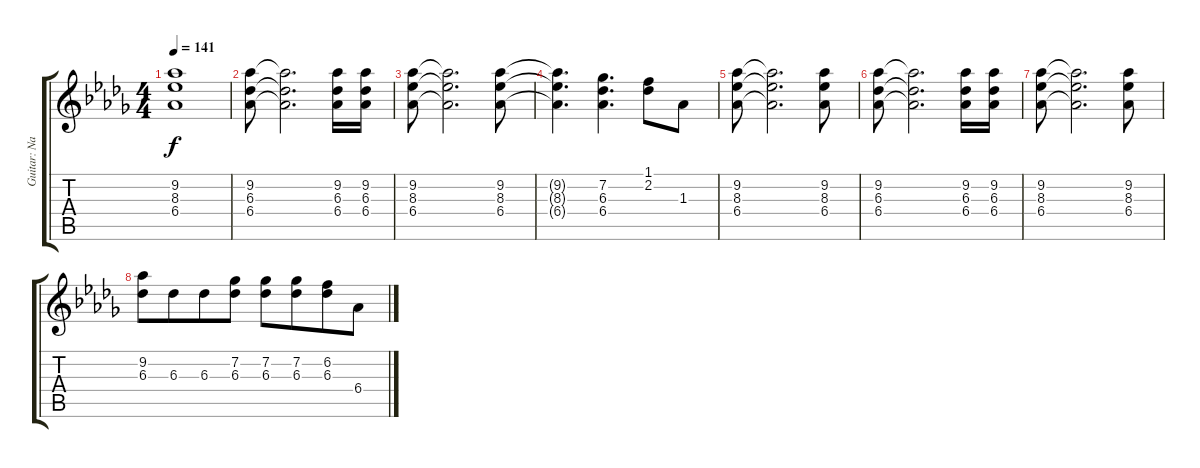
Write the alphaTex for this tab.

\track ("Guitar: Nancy" "Guitar: Na") {instrument distortionguitar}
\staff {score tabs}
\tuning (E4 B3 G3 D3 A2 E2) {hide}
\ts (4 4)
\tempo 141
\clef g2
\ks db
(9.2 8.3 6.4).1{dy f} |
(9.2 6.3 6.4).8 (9.2{t} 6.3{t} 6.4{t}).2{d} (9.2 6.3 6.4).16 (9.2 6.3 6.4).16 |
(9.2 8.3 6.4).8 (9.2{t} 8.3{t} 6.4{t}).2{d} (9.2 8.3 6.4).8 |
(9.2{t} 8.3{t} 6.4{t}).4{d} (7.2 6.3 6.4).4{d} (1.1 2.2).8 1.3.8 |
(9.2 8.3 6.4).8 (9.2{t} 8.3{t} 6.4{t}).2{d} (9.2 8.3 6.4).8 |
(9.2 6.3 6.4).8 (9.2{t} 6.3{t} 6.4{t}).2{d} (9.2 6.3 6.4).16 (9.2 6.3 6.4).16 |
(9.2 8.3 6.4).8 (9.2{t} 8.3{t} 6.4{t}).2{d} (9.2 8.3 6.4).8 |
(9.2 6.3).8 6.3.8{beam merge} 6.3.8 (7.2 6.3).8 (7.2 6.3).8 (7.2 6.3).8{beam merge} (6.2 6.3).8 6.4.8
